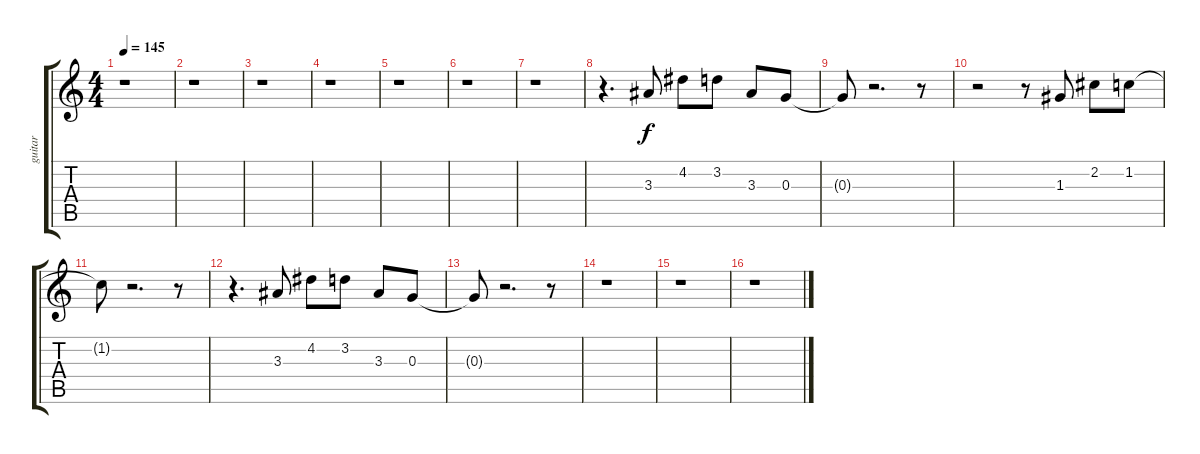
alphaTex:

\track ("guitar" "guitar") {instrument electricguitarclean}
\staff {score tabs}
\tuning (E4 B3 G3 D3 A2 E2) {hide}
\ts (4 4)
\tempo 145
\clef g2
\ks c
r.1{dy f} |
r.1 |
r.1 |
r.1 |
r.1 |
r.1 |
r.1 |
r.4{d} 3.3.8 4.2.8 3.2.8 3.3.8 0.3.8 |
0.3{t}.8 r.2{d} r.8 |
r.2 r.8 1.3.8 2.2.8 1.2.8 |
1.2{t}.8 r.2{d} r.8 |
r.4{d} 3.3.8 4.2.8 3.2.8 3.3.8 0.3.8 |
0.3{t}.8 r.2{d} r.8 |
r.1 |
r.1 |
r.1
